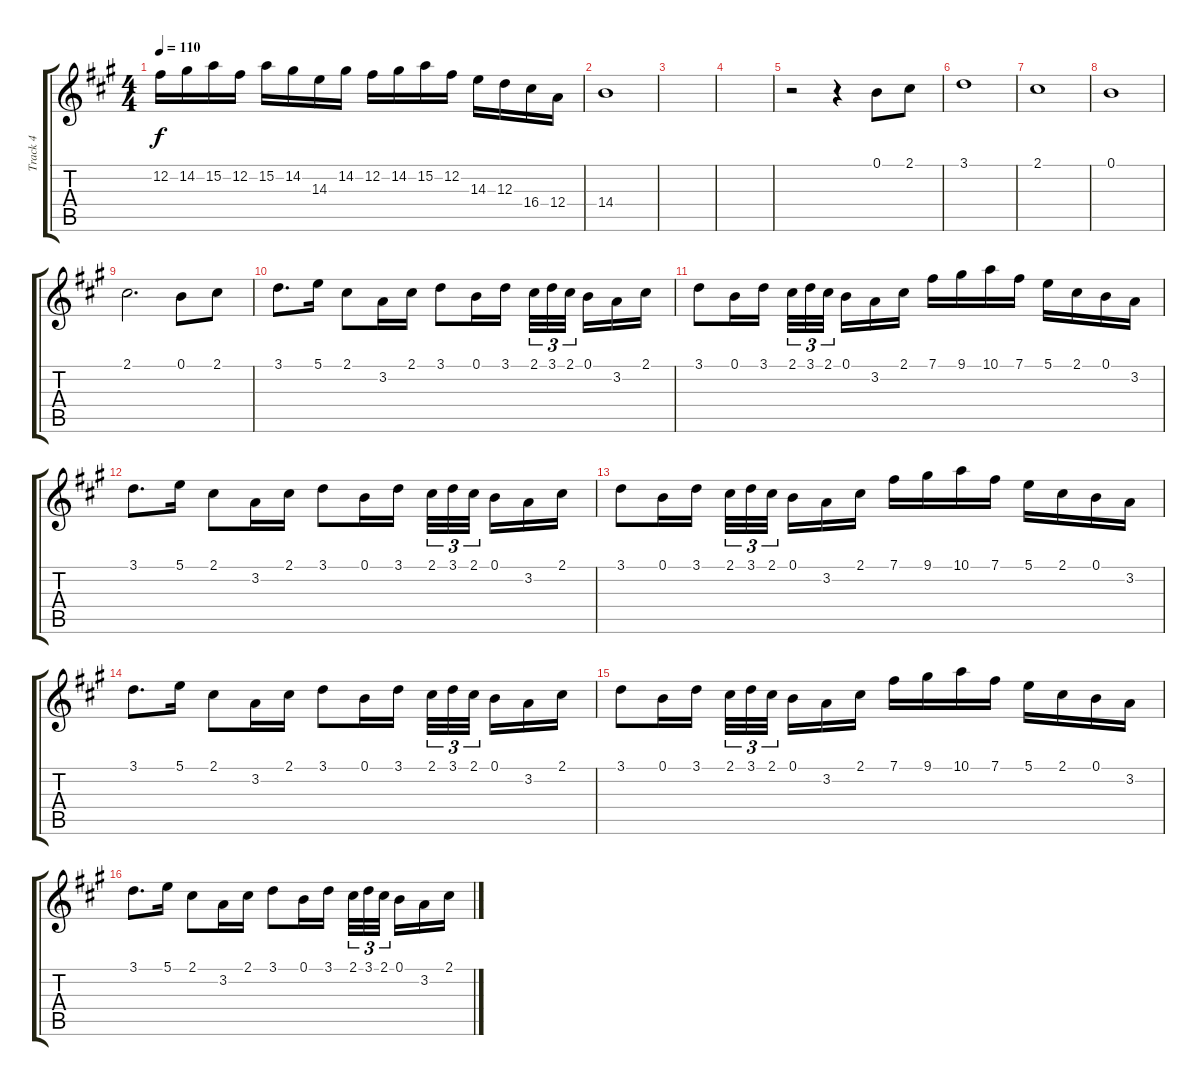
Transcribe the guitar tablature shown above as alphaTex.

\track ("Track 4" "Track 4") {instrument flute}
\staff {score tabs}
\tuning (B4 Gb4 D4 A3 E3 B2) {hide}
\ts (4 4)
\tempo 110
\clef g2
\ks a
12.2.16{dy f} 14.2.16 15.2.16 12.2.16 15.2.16 14.2.16 14.3.16 14.2.16 12.2.16 14.2.16 15.2.16 12.2.16 14.3.16 12.3.16 16.4.16 12.4.16 |
14.4.1 |
|
|
r.2 r.4 0.1.8 2.1.8 |
3.1.1 |
2.1.1 |
0.1.1 |
2.1.2{d} 0.1.8 2.1.8 |
3.1.8{d} 5.1.16 2.1.8 3.2.16 2.1.16 3.1.8 0.1.16 3.1.16 2.1.32{tu (3 2)} 3.1.32{tu (3 2)} 2.1.32{tu (3 2) beam splitsecondary} 0.1.16 3.2.16 2.1.16 |
3.1.8 0.1.16 3.1.16 2.1.32{tu (3 2)} 3.1.32{tu (3 2)} 2.1.32{tu (3 2) beam splitsecondary} 0.1.16 3.2.16 2.1.16 7.1.16 9.1.16 10.1.16 7.1.16 5.1.16 2.1.16 0.1.16 3.2.16 |
3.1.8{d} 5.1.16 2.1.8 3.2.16 2.1.16 3.1.8 0.1.16 3.1.16 2.1.32{tu (3 2)} 3.1.32{tu (3 2)} 2.1.32{tu (3 2) beam splitsecondary} 0.1.16 3.2.16 2.1.16 |
3.1.8 0.1.16 3.1.16 2.1.32{tu (3 2)} 3.1.32{tu (3 2)} 2.1.32{tu (3 2) beam splitsecondary} 0.1.16 3.2.16 2.1.16 7.1.16 9.1.16 10.1.16 7.1.16 5.1.16 2.1.16 0.1.16 3.2.16 |
3.1.8{d} 5.1.16 2.1.8 3.2.16 2.1.16 3.1.8 0.1.16 3.1.16 2.1.32{tu (3 2)} 3.1.32{tu (3 2)} 2.1.32{tu (3 2) beam splitsecondary} 0.1.16 3.2.16 2.1.16 |
3.1.8 0.1.16 3.1.16 2.1.32{tu (3 2)} 3.1.32{tu (3 2)} 2.1.32{tu (3 2) beam splitsecondary} 0.1.16 3.2.16 2.1.16 7.1.16 9.1.16 10.1.16 7.1.16 5.1.16 2.1.16 0.1.16 3.2.16 |
3.1.8{d} 5.1.16 2.1.8 3.2.16 2.1.16 3.1.8 0.1.16 3.1.16 2.1.32{tu (3 2)} 3.1.32{tu (3 2)} 2.1.32{tu (3 2) beam splitsecondary} 0.1.16 3.2.16 2.1.16
